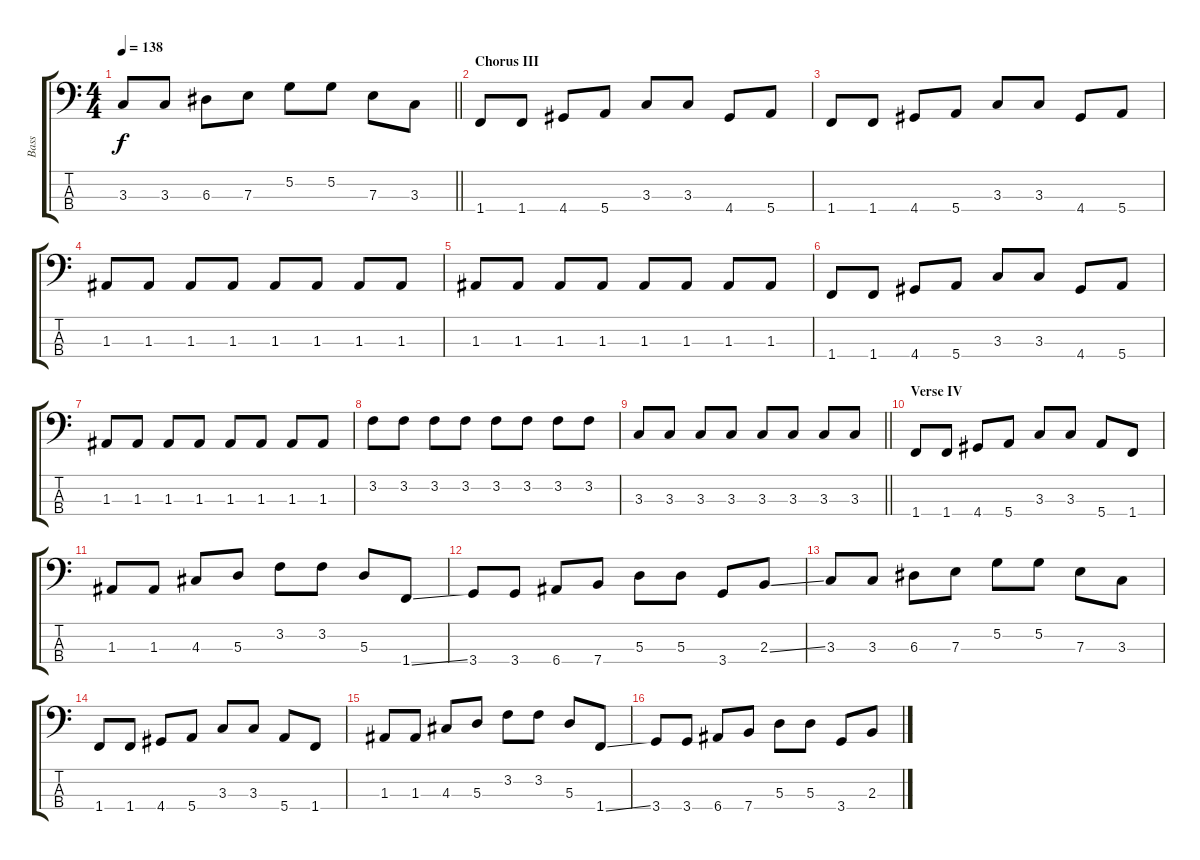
\track ("Bass" "Bass") {instrument electricbassfinger}
\staff {score tabs}
\tuning (G2 D2 A1 E1) {hide}
\ts (4 4)
\tempo 138
\clef f4
\barLineRight lightlight
\ks c
3.3.8{dy f} 3.3.8 6.3.8 7.3.8 5.2.8 5.2.8 7.3.8 3.3.8 |
\section ("" "Chorus III")
1.4.8 1.4.8 4.4.8 5.4.8 3.3.8 3.3.8 4.4.8 5.4.8 |
1.4.8 1.4.8 4.4.8 5.4.8 3.3.8 3.3.8 4.4.8 5.4.8 |
1.3.8 1.3.8 1.3.8 1.3.8 1.3.8 1.3.8 1.3.8 1.3.8 |
1.3.8 1.3.8 1.3.8 1.3.8 1.3.8 1.3.8 1.3.8 1.3.8 |
1.4.8 1.4.8 4.4.8 5.4.8 3.3.8 3.3.8 4.4.8 5.4.8 |
1.3.8 1.3.8 1.3.8 1.3.8 1.3.8 1.3.8 1.3.8 1.3.8 |
3.2.8 3.2.8 3.2.8 3.2.8 3.2.8 3.2.8 3.2.8 3.2.8 |
\barLineRight lightlight
3.3.8 3.3.8 3.3.8 3.3.8 3.3.8 3.3.8 3.3.8 3.3.8 |
\section ("" "Verse IV")
1.4.8 1.4.8 4.4.8 5.4.8 3.3.8 3.3.8 5.4.8 1.4.8 |
1.3.8 1.3.8 4.3.8 5.3.8 3.2.8 3.2.8 5.3.8 1.4{ss}.8 |
3.4.8 3.4.8 6.4.8 7.4.8 5.3.8 5.3.8 3.4.8 2.3{ss}.8 |
3.3.8 3.3.8 6.3.8 7.3.8 5.2.8 5.2.8 7.3.8 3.3.8 |
1.4.8 1.4.8 4.4.8 5.4.8 3.3.8 3.3.8 5.4.8 1.4.8 |
1.3.8 1.3.8 4.3.8 5.3.8 3.2.8 3.2.8 5.3.8 1.4{ss}.8 |
3.4.8 3.4.8 6.4.8 7.4.8 5.3.8 5.3.8 3.4.8 2.3{ss}.8
